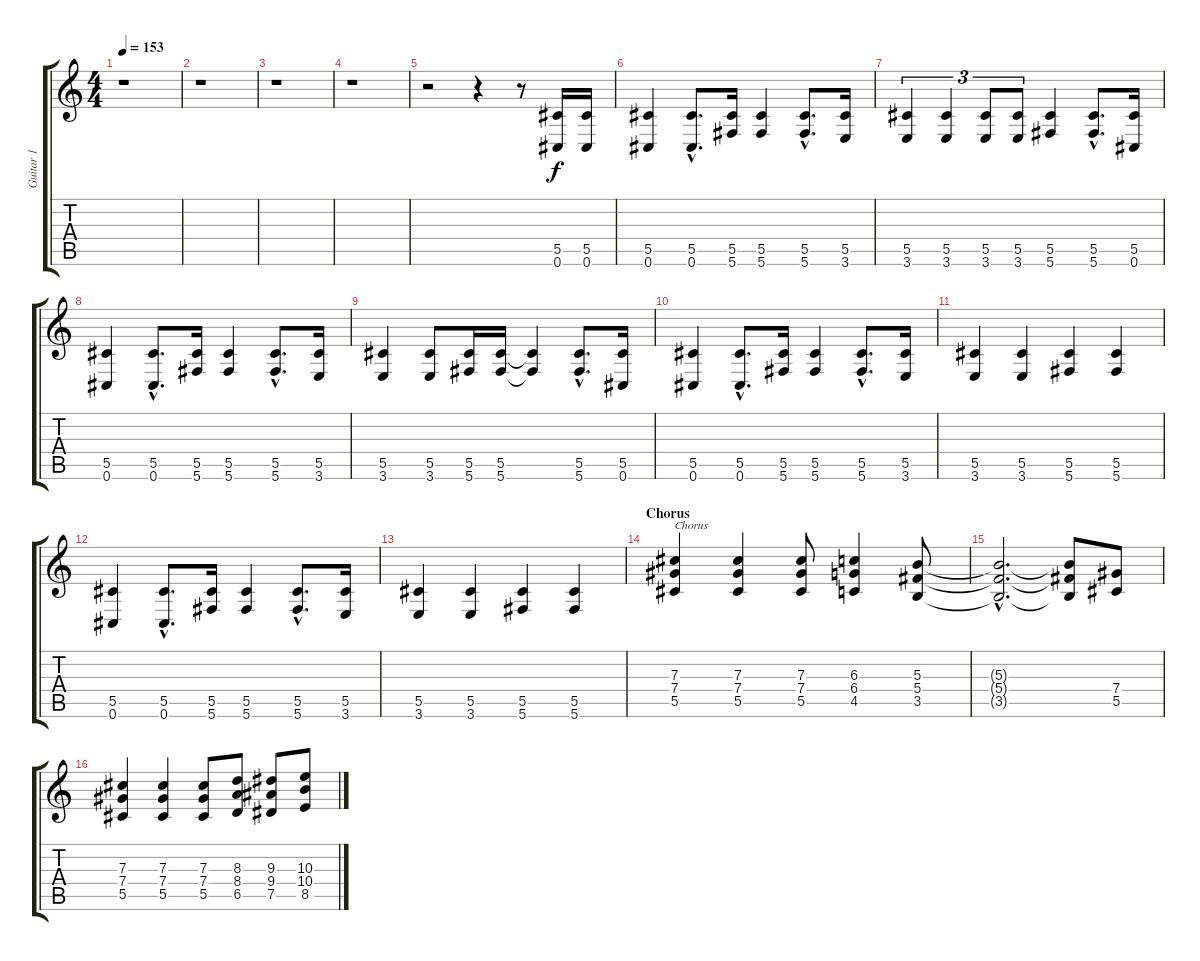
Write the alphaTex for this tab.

\track ("Guitar 1" "Guitar 1") {instrument distortionguitar}
\staff {score tabs}
\tuning (Eb4 Bb3 Gb3 Db3 Ab2 Db2) {hide}
\ts (4 4)
\tempo 153
\clef g2
\ks c
r.1{dy f} |
r.1 |
r.1 |
r.1 |
r.2 r.4 r.8 (5.5 0.6).16 (5.5 0.6).16 |
(5.5 0.6).4 (5.5{hac} 0.6{hac}).8{d} (5.5 5.6).16 (5.5 5.6).4 (5.5{hac} 5.6{hac}).8{d} (5.5 3.6).16 |
(5.5 3.6).4{tu (3 2)} (5.5 3.6).4{tu (3 2)} (5.5 3.6).8{tu (3 2)} (5.5 3.6).8{tu (3 2)} (5.5 5.6).4 (5.5{hac} 5.6{hac}).8{d} (5.5 0.6).16 |
(5.5 0.6).4 (5.5{hac} 0.6{hac}).8{d} (5.5 5.6).16 (5.5 5.6).4 (5.5{hac} 5.6{hac}).8{d} (5.5 3.6).16 |
(5.5 3.6).4 (5.5 3.6).8 (5.5 5.6).16 (5.5 5.6).16 (5.5{t} 5.6{t}).4 (5.5{hac} 5.6{hac}).8{d} (5.5 0.6).16 |
(5.5 0.6).4 (5.5{hac} 0.6{hac}).8{d} (5.5 5.6).16 (5.5 5.6).4 (5.5{hac} 5.6{hac}).8{d} (5.5 3.6).16 |
(5.5 3.6).4 (5.5 3.6).4 (5.5 5.6).4 (5.5 5.6).4 |
(5.5 0.6).4 (5.5{hac} 0.6{hac}).8{d} (5.5 5.6).16 (5.5 5.6).4 (5.5{hac} 5.6{hac}).8{d} (5.5 3.6).16 |
(5.5 3.6).4 (5.5 3.6).4 (5.5 5.6).4 (5.5 5.6).4 |
\section ("" "Chorus")
(7.3 7.4 5.5).4{txt "Chorus"} (7.3 7.4 5.5).4 (7.3 7.4 5.5).8 (6.3 6.4 4.5).4 (5.3 5.4 3.5).8 |
(5.3{hac t} 5.4{hac t} 3.5{hac t}).2{d} (5.3{t} 5.4{t} 3.5{t}).8 (7.4 5.5).8 |
(7.3 7.4 5.5).4 (7.3 7.4 5.5).4 (7.3 7.4 5.5).8 (8.3 8.4 6.5).8 (9.3 9.4 7.5).8 (10.3 10.4 8.5).8
